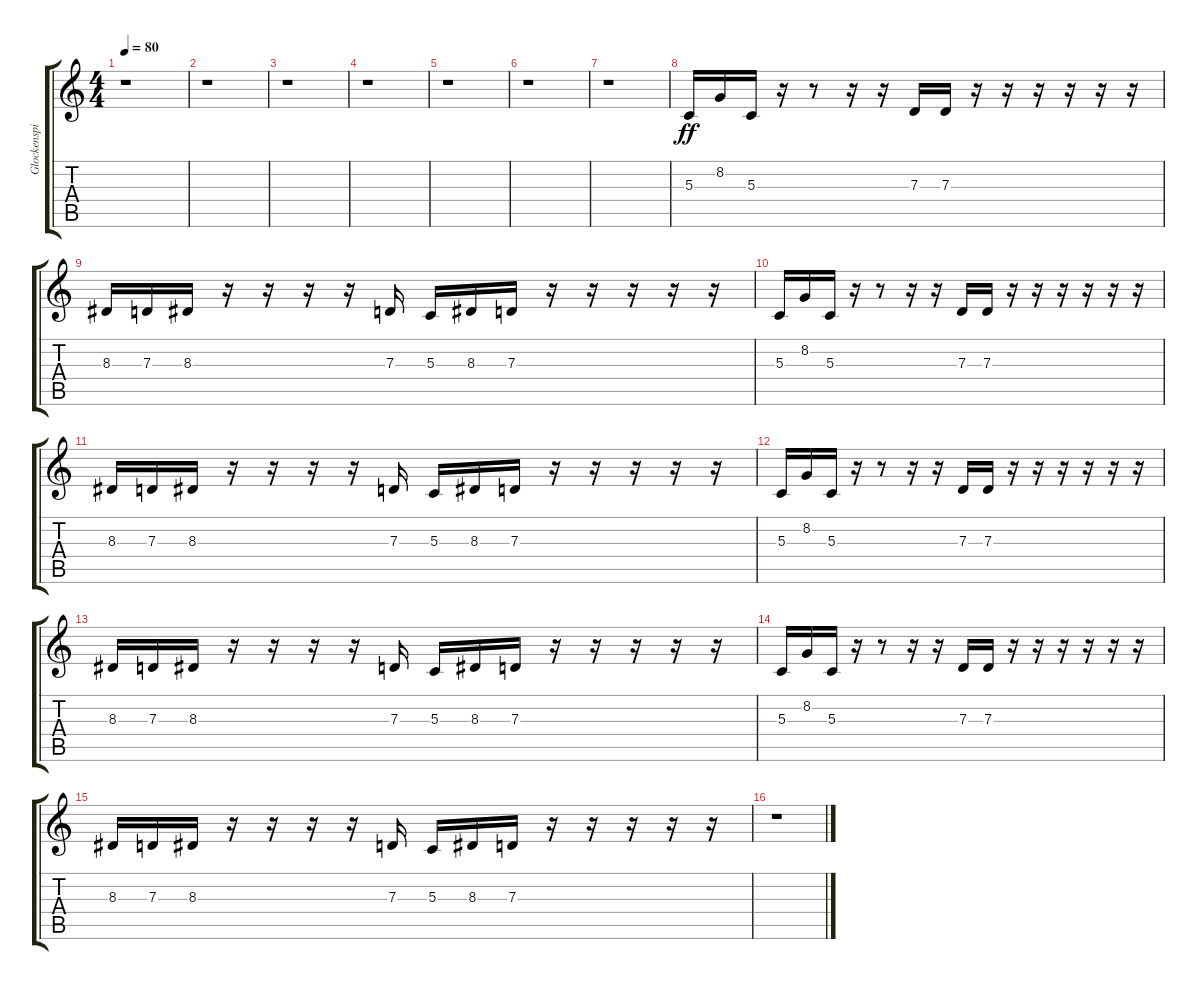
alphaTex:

\track ("Glockenspiel" "Glockenspi") {instrument acousticgrandpiano}
\staff {score tabs}
\tuning (E4 B3 G3 D3 A2 E2) {hide}
\ts (4 4)
\tempo 80
\clef g2
\ks c
r.1{dy ff} |
r.1 |
r.1 |
r.1 |
r.1 |
r.1 |
r.1 |
5.3.16 8.2.16 5.3.16 r.16 r.8 r.16 r.16 7.3.16 7.3.16 r.16 r.16 r.16 r.16 r.16 r.16 |
8.3.16 7.3.16 8.3.16 r.16 r.16 r.16 r.16 7.3.16 5.3.16 8.3.16 7.3.16 r.16 r.16 r.16 r.16 r.16 |
5.3.16 8.2.16 5.3.16 r.16 r.8 r.16 r.16 7.3.16 7.3.16 r.16 r.16 r.16 r.16 r.16 r.16 |
8.3.16 7.3.16 8.3.16 r.16 r.16 r.16 r.16 7.3.16 5.3.16 8.3.16 7.3.16 r.16 r.16 r.16 r.16 r.16 |
5.3.16 8.2.16 5.3.16 r.16 r.8 r.16 r.16 7.3.16 7.3.16 r.16 r.16 r.16 r.16 r.16 r.16 |
8.3.16 7.3.16 8.3.16 r.16 r.16 r.16 r.16 7.3.16 5.3.16 8.3.16 7.3.16 r.16 r.16 r.16 r.16 r.16 |
5.3.16 8.2.16 5.3.16 r.16 r.8 r.16 r.16 7.3.16 7.3.16 r.16 r.16 r.16 r.16 r.16 r.16 |
8.3.16 7.3.16 8.3.16 r.16 r.16 r.16 r.16 7.3.16 5.3.16 8.3.16 7.3.16 r.16 r.16 r.16 r.16 r.16 |
r.1
